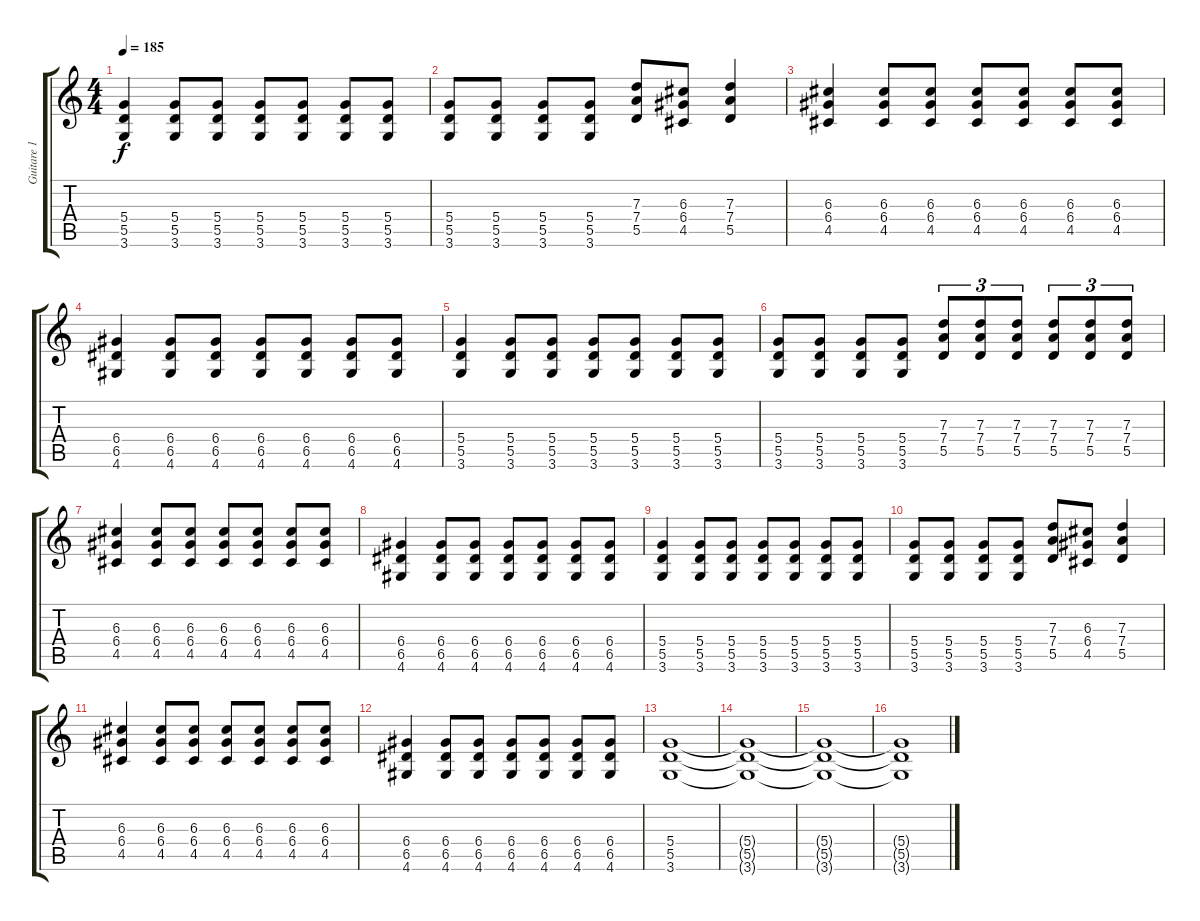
\track ("Guitare 1" "Guitare 1") {instrument distortionguitar}
\staff {score tabs}
\tuning (E4 B3 G3 D3 A2 E2) {hide}
\ts (4 4)
\tempo 185
\clef g2
\ks c
(5.4 5.5 3.6).4{dy f} (5.4 5.5 3.6).8 (5.4 5.5 3.6).8 (5.4 5.5 3.6).8 (5.4 5.5 3.6).8 (5.4 5.5 3.6).8 (5.4 5.5 3.6).8 |
(5.4 5.5 3.6).8 (5.4 5.5 3.6).8 (5.4 5.5 3.6).8 (5.4 5.5 3.6).8 (7.3 7.4 5.5).8 (6.3 6.4 4.5).8 (7.3 7.4 5.5).4 |
(6.3 6.4 4.5).4 (6.3 6.4 4.5).8 (6.3 6.4 4.5).8 (6.3 6.4 4.5).8 (6.3 6.4 4.5).8 (6.3 6.4 4.5).8 (6.3 6.4 4.5).8 |
(6.4 6.5 4.6).4 (6.4 6.5 4.6).8 (6.4 6.5 4.6).8 (6.4 6.5 4.6).8 (6.4 6.5 4.6).8 (6.4 6.5 4.6).8 (6.4 6.5 4.6).8 |
(5.4 5.5 3.6).4 (5.4 5.5 3.6).8 (5.4 5.5 3.6).8 (5.4 5.5 3.6).8 (5.4 5.5 3.6).8 (5.4 5.5 3.6).8 (5.4 5.5 3.6).8 |
(5.4 5.5 3.6).8 (5.4 5.5 3.6).8 (5.4 5.5 3.6).8 (5.4 5.5 3.6).8 (7.3 7.4 5.5).8{tu (3 2)} (7.3 7.4 5.5).8{tu (3 2)} (7.3 7.4 5.5).8{tu (3 2)} (7.3 7.4 5.5).8{tu (3 2)} (7.3 7.4 5.5).8{tu (3 2)} (7.3 7.4 5.5).8{tu (3 2)} |
(6.3 6.4 4.5).4 (6.3 6.4 4.5).8 (6.3 6.4 4.5).8 (6.3 6.4 4.5).8 (6.3 6.4 4.5).8 (6.3 6.4 4.5).8 (6.3 6.4 4.5).8 |
(6.4 6.5 4.6).4 (6.4 6.5 4.6).8 (6.4 6.5 4.6).8 (6.4 6.5 4.6).8 (6.4 6.5 4.6).8 (6.4 6.5 4.6).8 (6.4 6.5 4.6).8 |
(5.4 5.5 3.6).4 (5.4 5.5 3.6).8 (5.4 5.5 3.6).8 (5.4 5.5 3.6).8 (5.4 5.5 3.6).8 (5.4 5.5 3.6).8 (5.4 5.5 3.6).8 |
(5.4 5.5 3.6).8 (5.4 5.5 3.6).8 (5.4 5.5 3.6).8 (5.4 5.5 3.6).8 (7.3 7.4 5.5).8 (6.3 6.4 4.5).8 (7.3 7.4 5.5).4 |
(6.3 6.4 4.5).4 (6.3 6.4 4.5).8 (6.3 6.4 4.5).8 (6.3 6.4 4.5).8 (6.3 6.4 4.5).8 (6.3 6.4 4.5).8 (6.3 6.4 4.5).8 |
(6.4 6.5 4.6).4 (6.4 6.5 4.6).8 (6.4 6.5 4.6).8 (6.4 6.5 4.6).8 (6.4 6.5 4.6).8 (6.4 6.5 4.6).8 (6.4 6.5 4.6).8 |
(5.4 5.5 3.6).1 |
(5.4{t} 5.5{t} 3.6{t}).1 |
(5.4{t} 5.5{t} 3.6{t}).1 |
(5.4{t} 5.5{t} 3.6{t}).1
